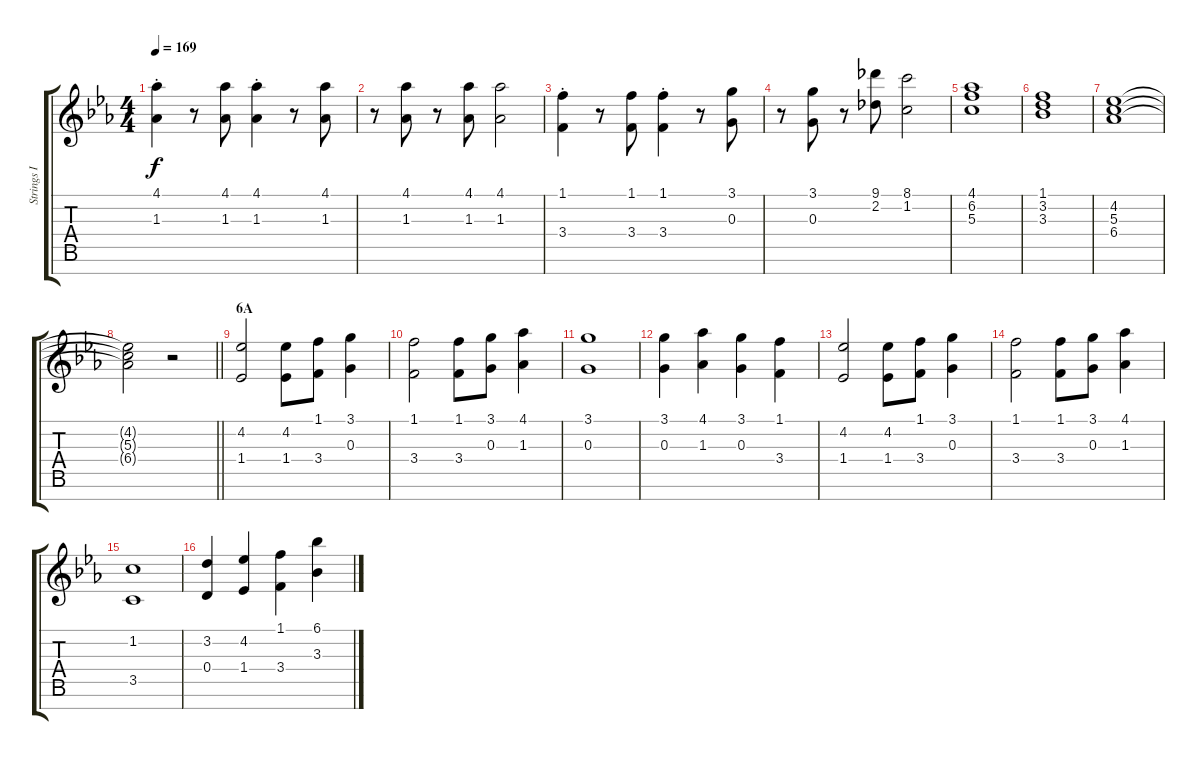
\track ("Strings I" "Strings I") {instrument stringensemble1}
\staff {score tabs}
\tuning (E5 B4 G4 D4 A3 E3 B2) {hide}
\ts (4 4)
\tempo 169
\clef g2
\ks eb
(4.1{st} 1.3{st}).4{dy f} r.8 (4.1 1.3).8 (4.1{st} 1.3{st}).4 r.8 (4.1 1.3).8 |
r.8 (4.1 1.3).8 r.8 (4.1 1.3).8 (4.1 1.3).2 |
(1.1{st} 3.4{st}).4 r.8 (1.1 3.4).8 (1.1{st} 3.4{st}).4 r.8 (3.1 0.3).8 |
r.8 (3.1 0.3).8 r.8 (9.1 2.2).8 (8.1 1.2).2 |
(4.1 6.2 5.3).1 |
(1.1 3.2 3.3).1 |
(4.2 5.3 6.4).1 |
\barLineRight lightlight
(4.2{t} 5.3{t} 6.4{t}).2 r.2 |
\section ("" "6A")
(4.2 1.4).2 (4.2 1.4).8 (1.1 3.4).8 (3.1 0.3).4 |
(1.1 3.4).2 (1.1 3.4).8 (3.1 0.3).8 (4.1 1.3).4 |
(3.1 0.3).1 |
(3.1 0.3).4 (4.1 1.3).4 (3.1 0.3).4 (1.1 3.4).4 |
(4.2 1.4).2 (4.2 1.4).8 (1.1 3.4).8 (3.1 0.3).4 |
(1.1 3.4).2 (1.1 3.4).8 (3.1 0.3).8 (4.1 1.3).4 |
(1.2 3.5).1 |
(3.2 0.4).4 (4.2 1.4).4 (1.1 3.4).4 (6.1 3.3).4
